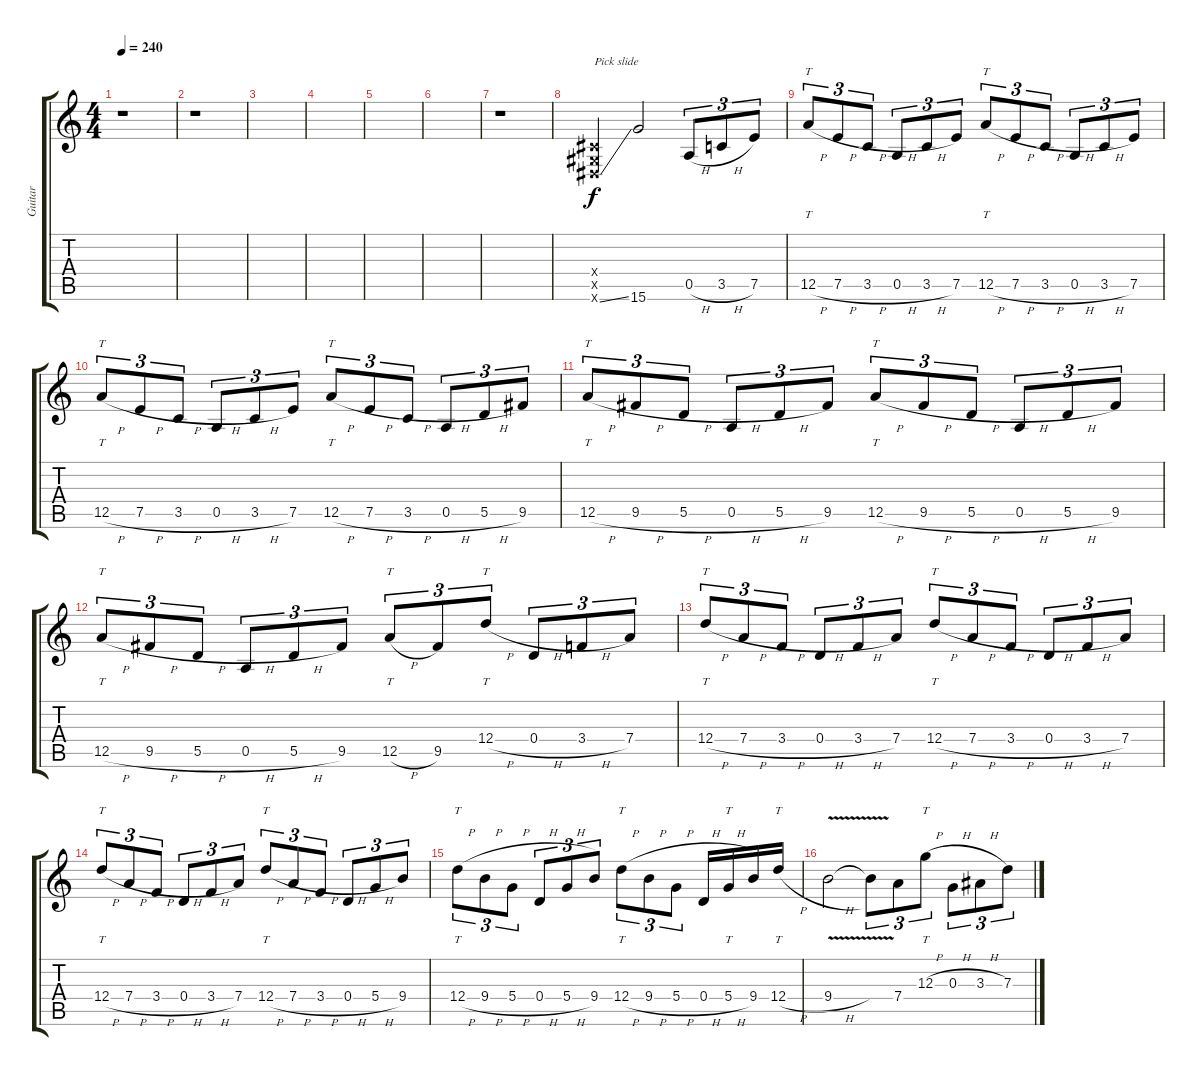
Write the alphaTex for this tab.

\track ("Guitar" "Guitar") {instrument distortionguitar}
\staff {score tabs}
\tuning (E4 B3 G3 D3 A2 E2) {hide}
\ts (4 4)
\tempo 240
\clef g2
\ks c
r.1{dy f} |
r.1 |
|
|
|
|
r.1 |
(-1.4{x} -1.5{x} -1.6{ss x}).4{txt "Pick slide"} 15.6.2 0.5{h}.8{tu (3 2)} 3.5{h}.8{tu (3 2)} 7.5.8{tu (3 2)} |
12.5{h}.8{tt tu (3 2)} 7.5{h}.8{tu (3 2)} 3.5{h}.8{tu (3 2)} 0.5{h}.8{tu (3 2)} 3.5{h}.8{tu (3 2)} 7.5.8{tu (3 2)} 12.5{h}.8{tt tu (3 2)} 7.5{h}.8{tu (3 2)} 3.5{h}.8{tu (3 2)} 0.5{h}.8{tu (3 2)} 3.5{h}.8{tu (3 2)} 7.5.8{tu (3 2)} |
12.5{h}.8{tt tu (3 2)} 7.5{h}.8{tu (3 2)} 3.5{h}.8{tu (3 2)} 0.5{h}.8{tu (3 2)} 3.5{h}.8{tu (3 2)} 7.5.8{tu (3 2)} 12.5{h}.8{tt tu (3 2)} 7.5{h}.8{tu (3 2)} 3.5{h}.8{tu (3 2)} 0.5{h}.8{tu (3 2)} 5.5{h}.8{tu (3 2)} 9.5.8{tu (3 2)} |
12.5{h}.8{tt tu (3 2)} 9.5{h}.8{tu (3 2)} 5.5{h}.8{tu (3 2)} 0.5{h}.8{tu (3 2)} 5.5{h}.8{tu (3 2)} 9.5.8{tu (3 2)} 12.5{h}.8{tt tu (3 2)} 9.5{h}.8{tu (3 2)} 5.5{h}.8{tu (3 2)} 0.5{h}.8{tu (3 2)} 5.5{h}.8{tu (3 2)} 9.5.8{tu (3 2)} |
12.5{h}.8{tt tu (3 2)} 9.5{h}.8{tu (3 2)} 5.5{h}.8{tu (3 2)} 0.5{h}.8{tu (3 2)} 5.5{h}.8{tu (3 2)} 9.5.8{tu (3 2)} 12.5{h}.8{tt tu (3 2)} 9.5.8{tu (3 2)} 12.4{h}.8{tt tu (3 2)} 0.4{h}.8{tu (3 2)} 3.4{h}.8{tu (3 2)} 7.4.8{tu (3 2)} |
12.4{h}.8{tt tu (3 2)} 7.4{h}.8{tu (3 2)} 3.4{h}.8{tu (3 2)} 0.4{h}.8{tu (3 2)} 3.4{h}.8{tu (3 2)} 7.4.8{tu (3 2)} 12.4{h}.8{tt tu (3 2)} 7.4{h}.8{tu (3 2)} 3.4{h}.8{tu (3 2)} 0.4{h}.8{tu (3 2)} 3.4{h}.8{tu (3 2)} 7.4.8{tu (3 2)} |
12.4{h}.8{tt tu (3 2)} 7.4{h}.8{tu (3 2)} 3.4{h}.8{tu (3 2)} 0.4{h}.8{tu (3 2)} 3.4{h}.8{tu (3 2)} 7.4.8{tu (3 2)} 12.4{h}.8{tt tu (3 2)} 7.4{h}.8{tu (3 2)} 3.4{h}.8{tu (3 2)} 0.4{h}.8{tu (3 2)} 5.4{h}.8{tu (3 2)} 9.4.8{tu (3 2)} |
12.4{h}.8{tt tu (3 2)} 9.4{h}.8{tu (3 2)} 5.4{h}.8{tu (3 2)} 0.4{h}.8{tu (3 2)} 5.4{h}.8{tu (3 2)} 9.4.8{tu (3 2)} 12.4{h}.8{tt tu (3 2)} 9.4{h}.8{tu (3 2)} 5.4{h}.8{tu (3 2)} 0.4{h}.16 5.4{h}.16{tt} 9.4.16 12.4{h}.16{tt} |
9.4{v h}.2 9.4{t}.8{tu (3 2)} 7.4.8{tu (3 2)} 12.3{h}.8{tt tu (3 2)} 0.3{h}.8{tu (3 2)} 3.3{h}.8{tu (3 2)} 7.3.8{tu (3 2)}
